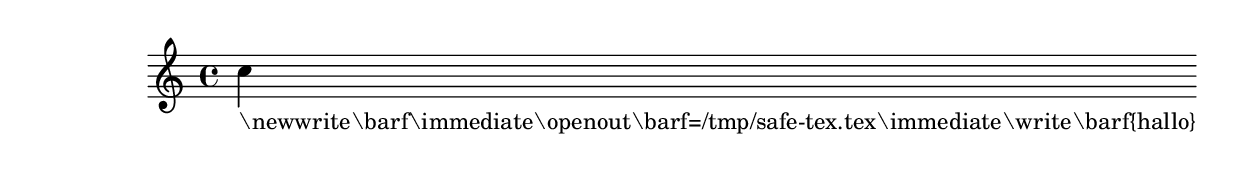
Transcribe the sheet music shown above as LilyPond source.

\version "2.7.39"

\header{
    
    texidoc = "This should not survive lilypond --safe-mode run, and
    certainly not write /tmp/safe-tex.tex"

    % beware
    % openout_any=y lilypond --keep --safe-mode -S latexoptions=']{article}
    % \let\nofiles\relax%' input/no-notation/safe-tex.ly

}

\score{
     c''-"\\newwrite\\barf\\immediate\\openout\\barf=/tmp/safe-tex.tex\\immediate\\write\\barf{hallo}"
}
